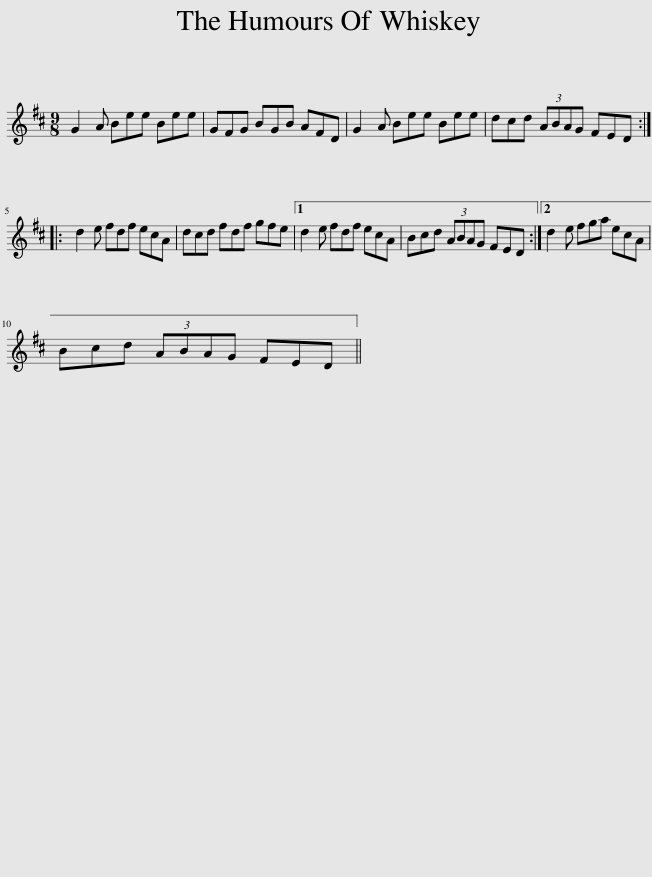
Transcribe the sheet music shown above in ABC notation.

X:1
L:1/8
M:9/8
I:linebreak $
K:D
V:1 treble
V:1
 G2 A Bee Bee | GFG BGB AFD | G2 A Bee Bee | dcd (3ABAG FED ::$ d2 e fdf ecA | %5
 dcd fdf gfe |1 d2 e fdf ecA | Bcd (3ABAG FED :|2 d2 e fga ecA |$ Bcd (3ABAG FED || %10
